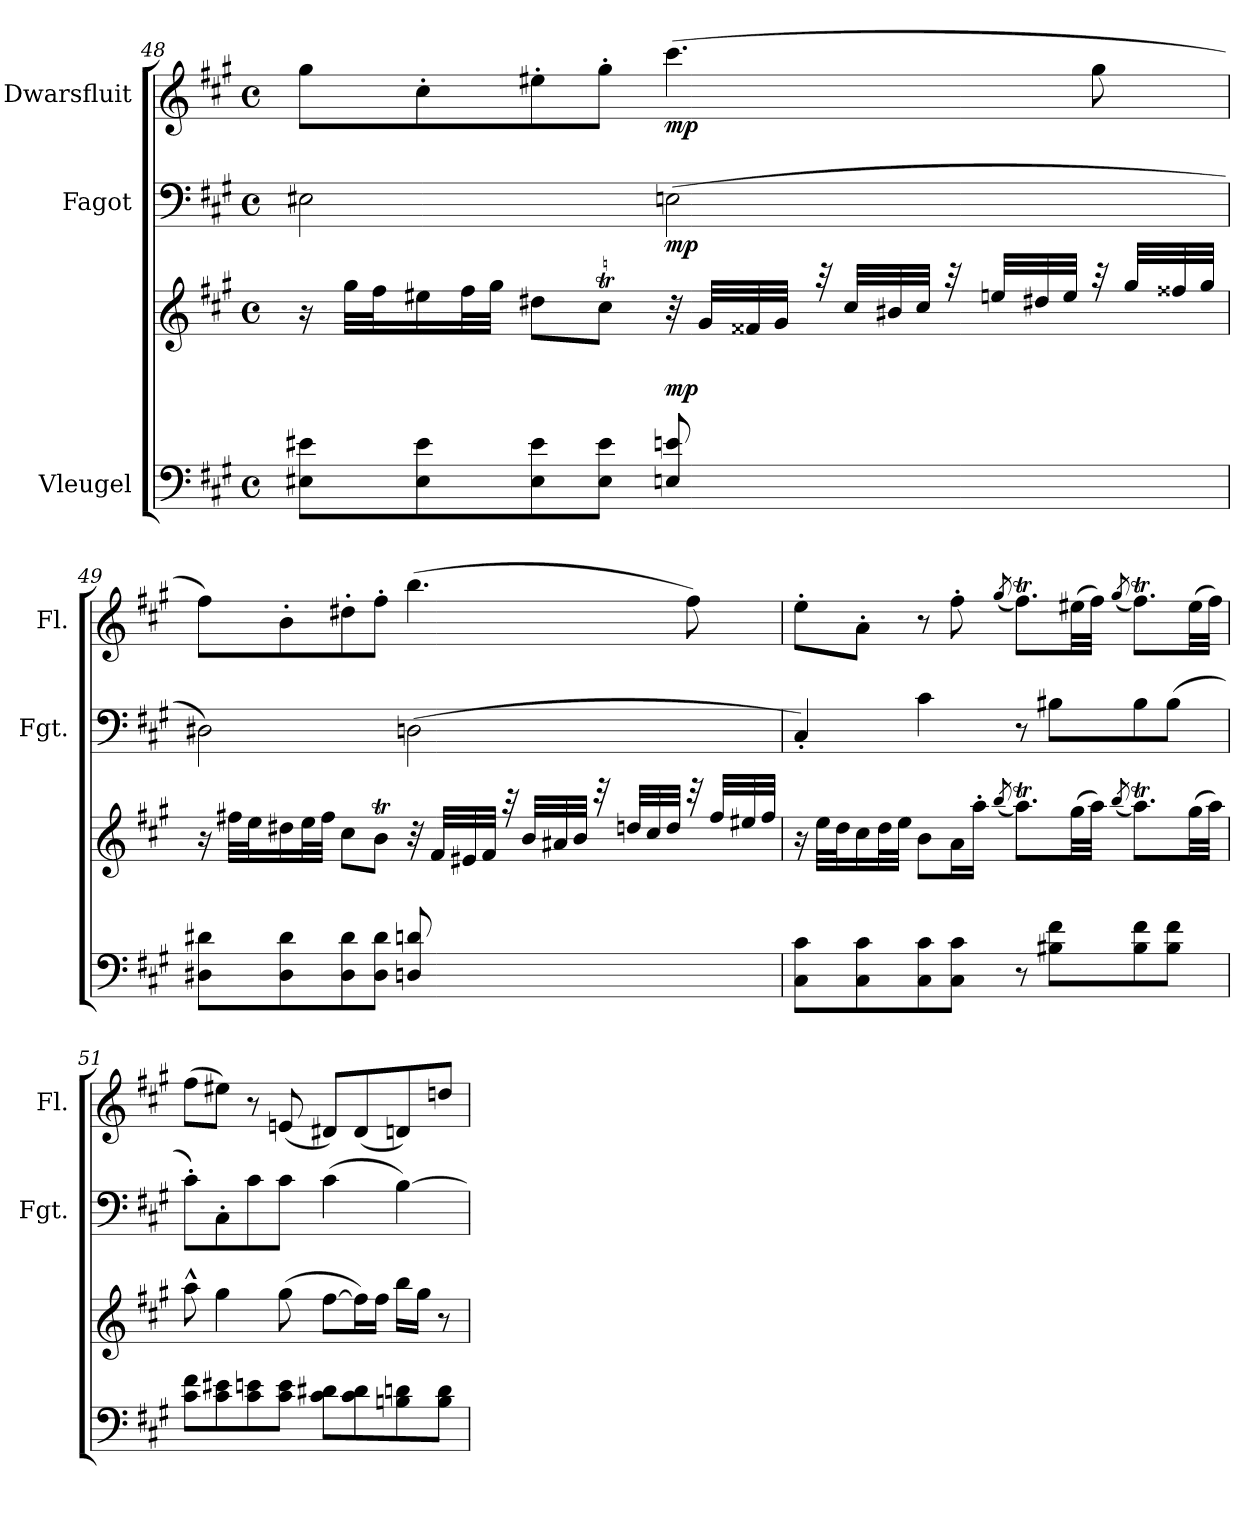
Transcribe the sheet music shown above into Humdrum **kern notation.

**kern	**kern	**dynam	**kern	**dynam	**kern	**dynam
*part3	*part3	*part3	*part2	*part2	*part1	*part1
*staff4	*staff3	*staff3/4	*staff2	*staff2	*staff1	*staff1
*I"Vleugel	*	*	*I"Fagot	*	*I"Dwarsfluit	*
*	*	*	*I'Fgt.	*	*I'Fl.	*
!!LO:LB:g=z
*clefF4	*clefG2	*	*clefF4	*	*clefG2	*
*k[f#c#g#]	*k[f#c#g#]	*	*k[f#c#g#]	*	*k[f#c#g#]	*
*M4/4	*M4/4	*	*M4/4	*	*M4/4	*
*met(c)	*met(c)	*	*met(c)	*	*met(c)	*
=48	=48	=48	=48	=48	=48	=48
*	*^	*	*	*	*	*
8E#X\ 8e#X\L	16r	8ryy	.	2E#X\	.	8gg#\L	.
.	32gg#\LLL	.	.	.	.	.	.
.	32ff#\J	.	.	.	.	.	.
*	*v	*v	*	*	*	*	*
8E#\ 8e#\	16ee#X\	.	.	.	8cc#'\	.
.	32ff#\L	.	.	.	.	.
.	32gg#\JJJ	.	.	.	.	.
8E#\ 8e#\	8dd#X\L	.	.	.	8ee#X'\	.
8E#\ 8e#\J	8cc#t\J	.	.	.	8gg#'\J	.
!	!	!LO:DY:b	!	!LO:DY:b	!	!LO:DY:b
8En/ 8en/L	32r	mp	(2En\	mp	(4.ccc#\	mp
.	32g#/LLL	.	.	.	.	.
.	32f##X/	.	.	.	.	.
.	32g#/JJJ	.	.	.	.	.
*	*^	*	*	*	*	*
4.ryy	32raa	8en'\	.	.	.	.	.
.	32cc#/LLL	.	.	.	.	.	.
.	32b#X/	.	.	.	.	.	.
.	32cc#/JJJ	.	.	.	.	.	.
.	32raa	8g#'\	.	.	.	.	.
.	32een/LLL	.	.	.	.	.	.
.	32dd#X/	.	.	.	.	.	.
.	32ee/JJJ	.	.	.	.	.	.
.	32raa	8cc#'\J	.	.	.	8gg#\	.
.	32gg#/LLL	.	.	.	.	.	.
.	32ff##X/	.	.	.	.	.	.
.	32gg#/JJJ	.	.	.	.	.	.
!!LO:PB:g=z
=49	=49	=49	=49	=49	=49	=49	=49
8D#X\ 8d#X\L	16r	8ryy	.	2D#X\)	.	8ff#\L)	.
.	32ff#X\LLL	.	.	.	.	.	.
.	32ee\J	.	.	.	.	.	.
*	*v	*v	*	*	*	*	*
8D#\ 8d#\	16dd#X\	.	.	.	8b'\	.
.	32ee\L	.	.	.	.	.
.	32ff#\JJJ	.	.	.	.	.
8D#\ 8d#\	8cc#\L	.	.	.	8dd#X'\	.
8D#\ 8d#\J	8bT\J	.	.	.	8ff#'\J	.
8Dn/ 8dn/L	32r	.	(2Dn\	.	(4.bb\	.
.	32f#/LLL	.	.	.	.	.
.	32e#X/	.	.	.	.	.
.	32f#/JJJ	.	.	.	.	.
*	*^	*	*	*	*	*
4.ryy	32raa	8f#'\	.	.	.	.	.
.	32b/LLL	.	.	.	.	.	.
.	32a#X/	.	.	.	.	.	.
.	32b/JJJ	.	.	.	.	.	.
.	32rccc	8g#'\	.	.	.	.	.
.	32ddn/LLL	.	.	.	.	.	.
.	32cc#/	.	.	.	.	.	.
.	32dd/JJJ	.	.	.	.	.	.
.	32rccc	8d\' 8g#\' 8b\'J	.	.	.	8ff#\)	.
.	32ff#/LLL	.	.	.	.	.	.
.	32ee#X/	.	.	.	.	.	.
.	32ff#/JJJ	.	.	.	.	.	.
*	*v	*v	*	*	*	*	*
=50	=50	=50	=50	=50	=50	=50
8C#\ 8c#\L	16r	.	4C#'/)	.	8ee'\L	.
.	32ee\LLL	.	.	.	.	.
.	32dd\J	.	.	.	.	.
8C#\ 8c#\	16cc#\	.	.	.	8a'\J	.
.	32dd\L	.	.	.	.	.
.	32ee\JJJ	.	.	.	.	.
8C#\ 8c#\	8b\L	.	4c#\	.	8r	.
8C#\ 8c#\J	16a\L	.	.	.	8ff#'\	.
.	16aa'\JJ	.	.	.	.	.
.	(8qbb/	.	.	.	(8qgg#/	.
8r	8.aaT\L)	.	8r	.	8.ff#T\L)	.
8B#X\ 8f#\L	.	.	8B#X\L	.	.	.
.	(32gg#\LL	.	.	.	(32ee#X\LL	.
.	32aa\JJJ)	.	.	.	32ff#\JJJ)	.
.	(8qbb/	.	.	.	(8qgg#/	.
8B#\ 8f#\	8.aaT\L)	.	8B#\	.	8.ff#T\L)	.
8B#\ 8f#\J	.	.	(8B#\J	.	.	.
.	(32gg#\LL	.	.	.	(32ee#\LL	.
.	32aa\JJJ)	.	.	.	32ff#\JJJ)	.
!!LO:LB:g=z
=51	=51	=51	=51	=51	=51	=51
8c#\ 8f#\L	8aa^^\	.	8c#'\L)	.	(8ff#\L	.
8c#\ 8e#X\	4gg#\	.	8C#'\	.	8ee#X\J)	.
8c#\ 8en\	.	.	8c#\	.	8r	.
8c#\ 8e\J	(8gg#\	.	8c#\J	.	(8en/	.
8c#\ 8d#X\L	[8ff#\L	.	(4c#\	.	8d#X/L)	.
8c#\ 8d#\	16ff#\L])	.	.	.	(8d#/	.
.	16ff#\JJ	.	.	.	.	.
8Bn\ 8dn\	16bb\LL	.	[4B\)	.	8dn/)	.
.	16gg#\JJ	.	.	.	.	.
8B\ 8d\J	8r	.	.	.	8ddn/J	.
=	=	=	=	=	=	=
*-	*-	*-	*-	*-	*-	*-
